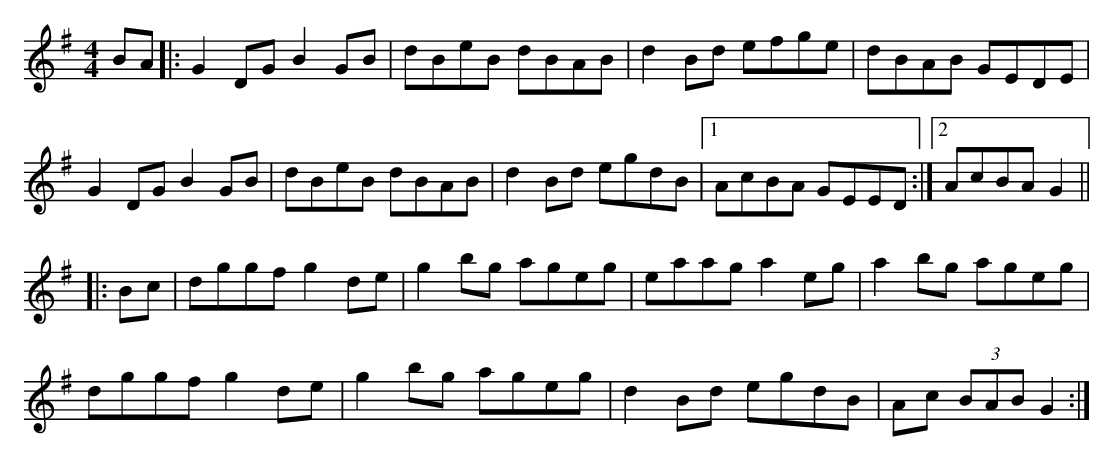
X:1
M:4/4
K:G
BA|:G2DG B2GB|dBeB dBAB|d2Bd efge|dBAB GEDE|
G2DG B2GB|dBeB dBAB|d2Bd egdB|1 AcBA GEED:|2 AcBA G2||
|:Bc|dggf g2de|g2bg ageg|eaag a2eg|a2bg ageg|
dggf g2de|g2bg ageg|d2Bd egdB|Ac (3BAB G2:|
